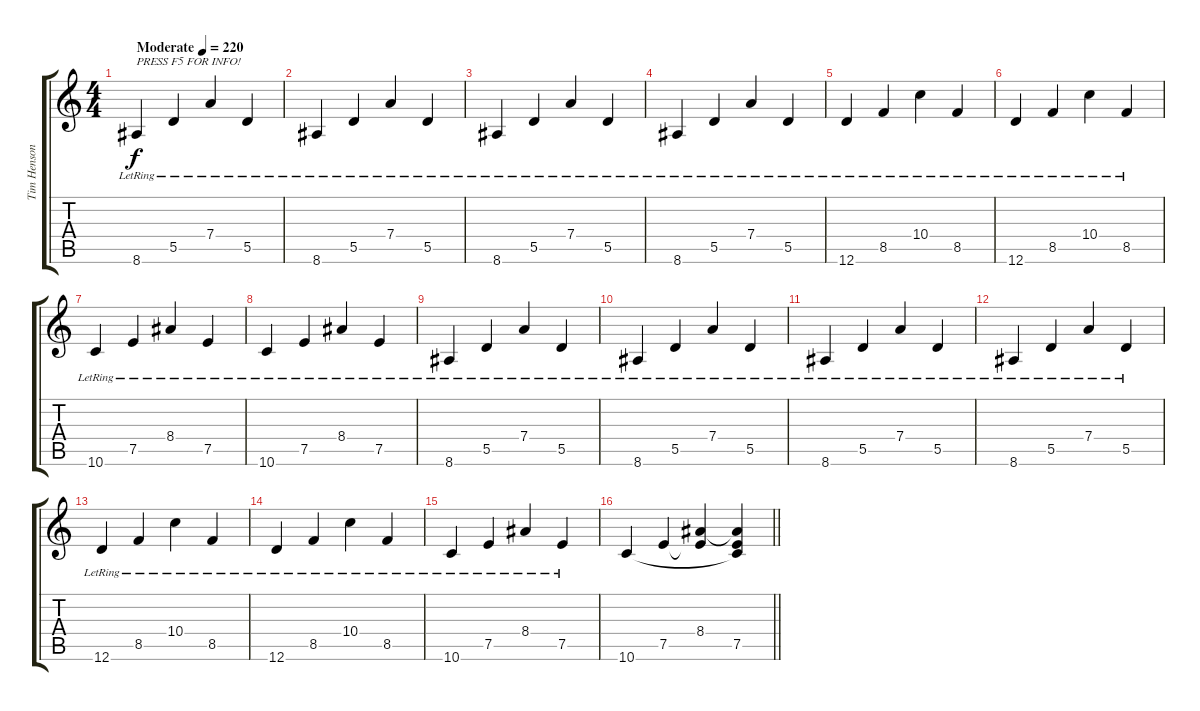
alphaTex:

\track ("Tim Henson" "Tim Henson") {instrument distortionguitar}
\staff {score tabs}
\tuning (E4 B3 G3 D3 A2 D2) {hide}
\ts (4 4)
\tempo (220 "Moderate")
\clef g2
\ks c
8.6{lr}.4{txt "PRESS F5 FOR INFO!" dy f instrument acousticguitarsteel} 5.5{lr}.4 7.4{lr}.4 5.5{lr}.4 |
8.6{lr}.4 5.5{lr}.4 7.4{lr}.4 5.5{lr}.4 |
8.6{lr}.4 5.5{lr}.4 7.4{lr}.4 5.5{lr}.4 |
8.6{lr}.4 5.5{lr}.4 7.4{lr}.4 5.5{lr}.4 |
12.6{lr}.4 8.5{lr}.4 10.4{lr}.4 8.5{lr}.4 |
12.6{lr}.4 8.5{lr}.4 10.4{lr}.4 8.5{lr}.4 |
10.6{lr}.4 7.5{lr}.4 8.4{lr}.4 7.5{lr}.4 |
10.6{lr}.4 7.5{lr}.4 8.4{lr}.4 7.5{lr}.4 |
8.6{lr}.4 5.5{lr}.4 7.4{lr}.4 5.5{lr}.4 |
8.6{lr}.4 5.5{lr}.4 7.4{lr}.4 5.5{lr}.4 |
8.6{lr}.4 5.5{lr}.4 7.4{lr}.4 5.5{lr}.4 |
8.6{lr}.4 5.5{lr}.4 7.4{lr}.4 5.5{lr}.4 |
12.6{lr}.4 8.5{lr}.4 10.4{lr}.4 8.5{lr}.4 |
12.6{lr}.4 8.5{lr}.4 10.4{lr}.4 8.5{lr}.4 |
10.6{lr}.4 7.5{lr}.4 8.4{lr}.4 7.5{lr}.4 |
\barLineRight lightlight
10.6.4 7.5.4 (8.4 7.5{t}).4 (8.4{t} 7.5 10.6{t}).4
